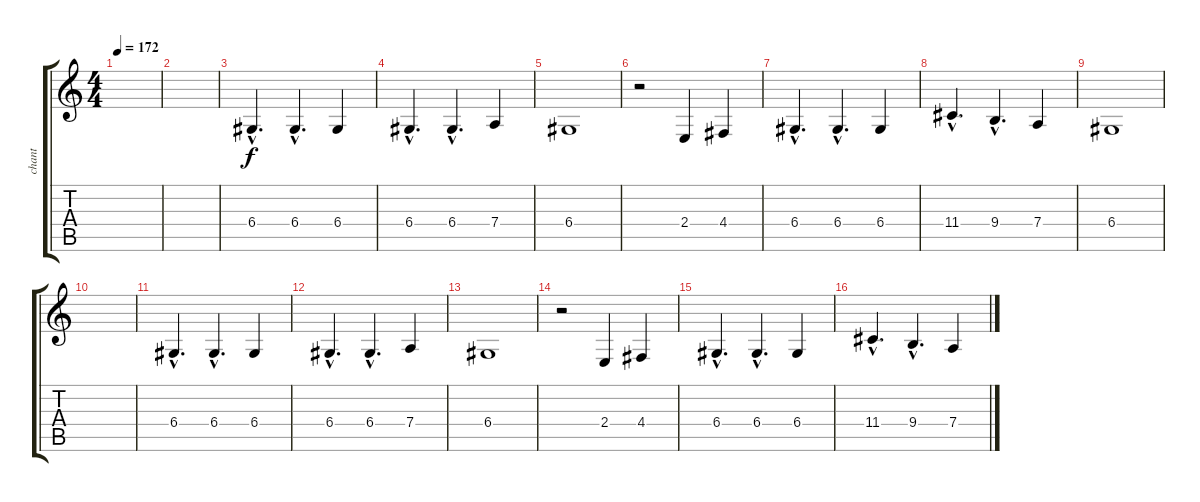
\track ("chant" "chant") {instrument choiraahs}
\staff {score tabs}
\tuning (E4 B3 G3 D3 A2 E2) {hide}
\ts (4 4)
\tempo 172
\clef g2
\ks c
|
|
6.4{hac}.4{d} 6.4{hac}.4{d} 6.4.4 |
6.4{hac}.4{d} 6.4{hac}.4{d} 7.4.4 |
6.4.1 |
r.2 2.4.4 4.4.4 |
6.4{hac}.4{d} 6.4{hac}.4{d} 6.4.4 |
11.4{hac}.4{d} 9.4{hac}.4{d} 7.4.4 |
6.4.1 |
|
6.4{hac}.4{d} 6.4{hac}.4{d} 6.4.4 |
6.4{hac}.4{d} 6.4{hac}.4{d} 7.4.4 |
6.4.1 |
r.2 2.4.4 4.4.4 |
6.4{hac}.4{d} 6.4{hac}.4{d} 6.4.4 |
11.4{hac}.4{d} 9.4{hac}.4{d} 7.4.4
